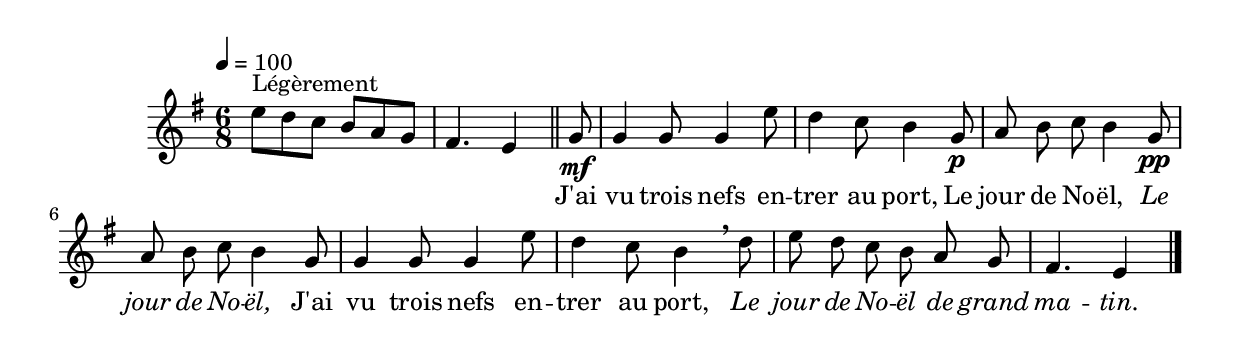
\version "2.16"
\include "italiano.ly"

\header {
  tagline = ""
  composer = ""
}                                        

MetriqueArmure = {
  \tempo 4=100
  \time 6/8
  \key sol \major
}

italique = { \override Score . LyricText #'font-shape = #'italic }

roman = { \override Score . LyricText #'font-shape = #'roman }

Intro = \relative do'' {
  mi8^"Légèrement" re do si la sol
  fad4. mi4
}

MusiqueTheme = \relative do'' {
  \bar "||"
  sol8\mf
  sol4 sol8 sol4 mi'8
  re4 do8 si4 sol8\p
  la8 si do si4 sol8\pp
  la8 si do si4 sol8
  sol4 sol8 sol4 mi'8
  re4 do8 si4 \breathe re8
  mi8 re do si la sol
  fad4. mi4
  \bar "|."
}

Paroles = \lyricmode {
  J'ai vu trois nefs en -- trer au port,
  Le jour de No -- ël,
  \italique
  Le jour de No -- ël,
  \roman
  J'ai vu trois nefs en -- trer au port,
  \italique
  Le jour de No -- ël de grand ma -- tin.
}

\score{
    \new Staff <<
      \set Staff.midiInstrument = "flute"
      {
        \MetriqueArmure
        \Intro
        \new Voice = "theme" {
          \override Score.PaperColumn #'keep-inside-line = ##t
          \autoBeamOff
          \MusiqueTheme
        }
      }
        \new Lyrics \lyricsto theme {
          \Paroles
        } 
    >>
\layout{}
\midi{}
}
